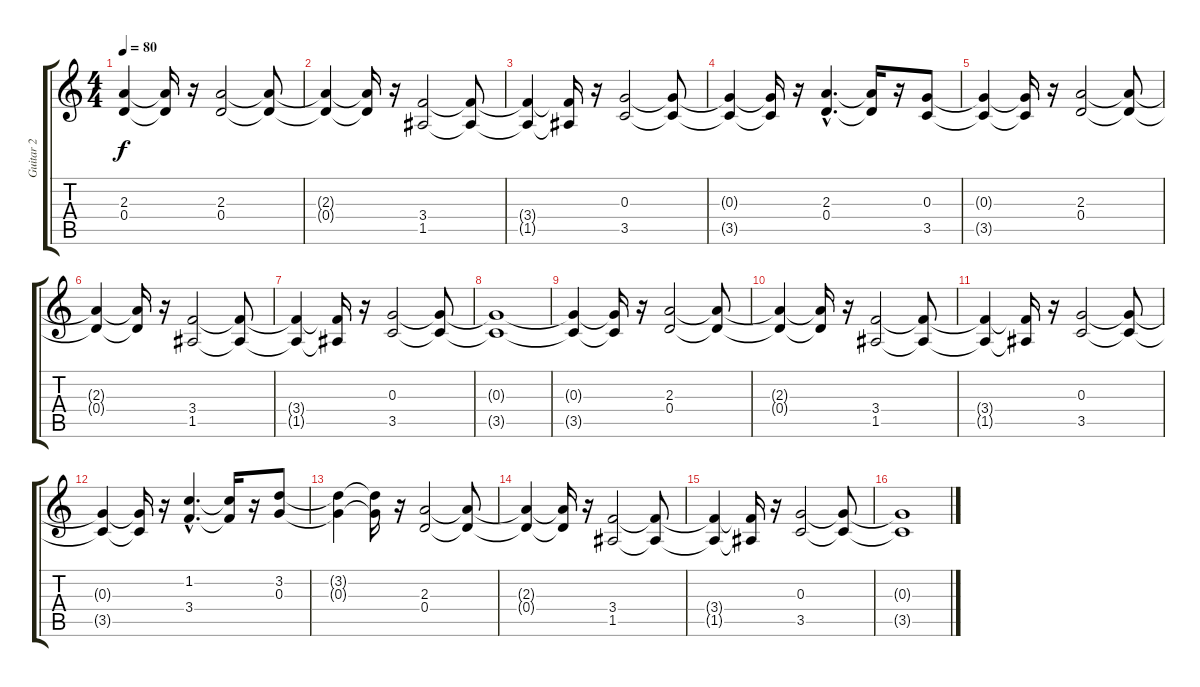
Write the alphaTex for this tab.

\track ("Guitar 2" "Guitar 2") {instrument distortionguitar}
\staff {score tabs}
\tuning (E4 B3 G3 D3 A2 E2) {hide}
\ts (4 4)
\tempo 80
\clef g2
\ks c
(2.3{t} 0.4{t}).4{dy f} (2.3{t} 0.4{t}).16 r.16 (2.3 0.4).2 (2.3{t} 0.4{t}).8 |
(2.3{t} 0.4{t}).4 (2.3{t} 0.4{t}).16 r.16 (3.4 1.5).2 (3.4{t} 1.5{t}).8 |
(3.4{t} 1.5{t}).4 (3.4{t} 1.5{t}).16 r.16 (0.3 3.5).2 (0.3{t} 3.5{t}).8 |
(0.3{t} 3.5{t}).4 (0.3{t} 3.5{t}).16 r.16 (2.3{hac} 0.4{hac}).4{d} (2.3{t} 0.4{t}).16 r.16 (0.3 3.5).8 |
(0.3{t} 3.5{t}).4 (0.3{t} 3.5{t}).16 r.16 (2.3 0.4).2 (2.3{t} 0.4{t}).8 |
(2.3{t} 0.4{t}).4 (2.3{t} 0.4{t}).16 r.16 (3.4 1.5).2 (3.4{t} 1.5{t}).8 |
(3.4{t} 1.5{t}).4 (3.4{t} 1.5{t}).16 r.16 (0.3 3.5).2 (0.3{t} 3.5{t}).8 |
(0.3{t} 3.5{t}).1 |
(0.3{t} 3.5{t}).4 (0.3{t} 3.5{t}).16 r.16 (2.3 0.4).2 (2.3{t} 0.4{t}).8 |
(2.3{t} 0.4{t}).4 (2.3{t} 0.4{t}).16 r.16 (3.4 1.5).2 (3.4{t} 1.5{t}).8 |
(3.4{t} 1.5{t}).4 (3.4{t} 1.5{t}).16 r.16 (0.3 3.5).2 (0.3{t} 3.5{t}).8 |
(0.3{t} 3.5{t}).4 (0.3{t} 3.5{t}).16 r.16 (1.2{hac} 3.4{hac}).4{d} (1.2{t} 3.4{t}).16 r.16 (3.2 0.3).8 |
(3.2{t} 0.3{t}).4 (3.2{t} 0.3{t}).16 r.16 (2.3 0.4).2 (2.3{t} 0.4{t}).8 |
(2.3{t} 0.4{t}).4 (2.3{t} 0.4{t}).16 r.16 (3.4 1.5).2 (3.4{t} 1.5{t}).8 |
(3.4{t} 1.5{t}).4 (3.4{t} 1.5{t}).16 r.16 (0.3 3.5).2 (0.3{t} 3.5{t}).8 |
(0.3{t} 3.5{t}).1
